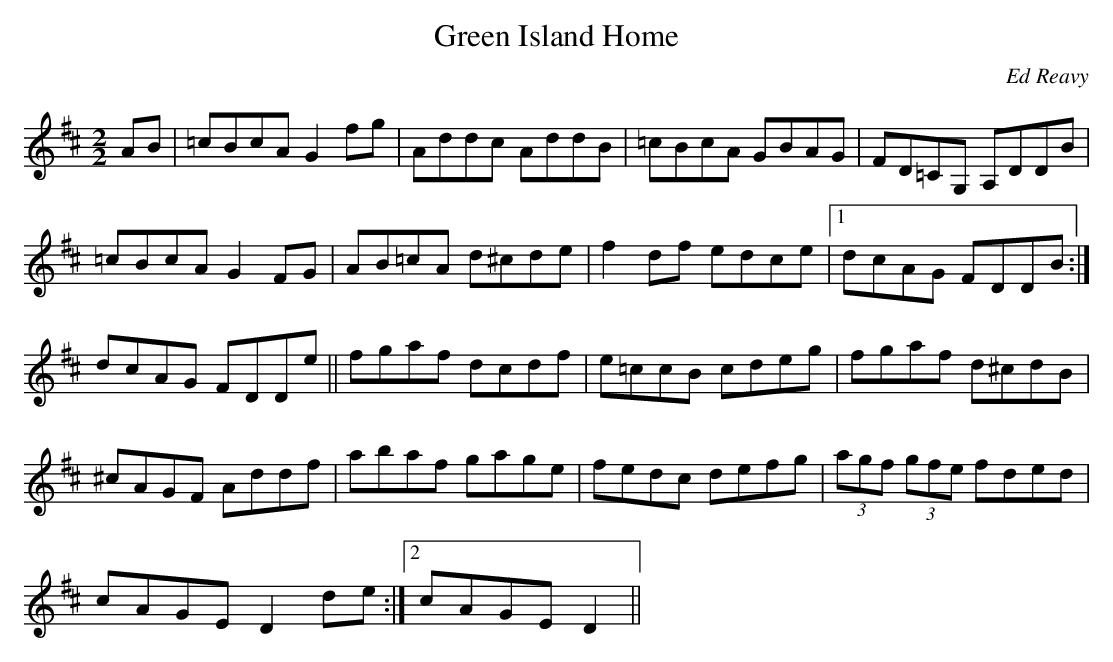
X:1
T:Green Island Home
C:Ed Reavy
M:2/2
L:1/8
K:D
AB|=cBcA G2 fg|Addc AddB|=cBcA GBAG|FD=CG, A,DDB|
=cBcA G2 FG|AB=cA d^cde|f2 df edce|1dcAG FDDB:|
2dcAG FDDe||fgaf dcdf|e=ccB cdeg|fgaf d^cdB|
^cAGF Addf|abaf gage|fedc defg|(3agf (3gfe fded|
1cAGE D2 de:|2cAGE D2||
